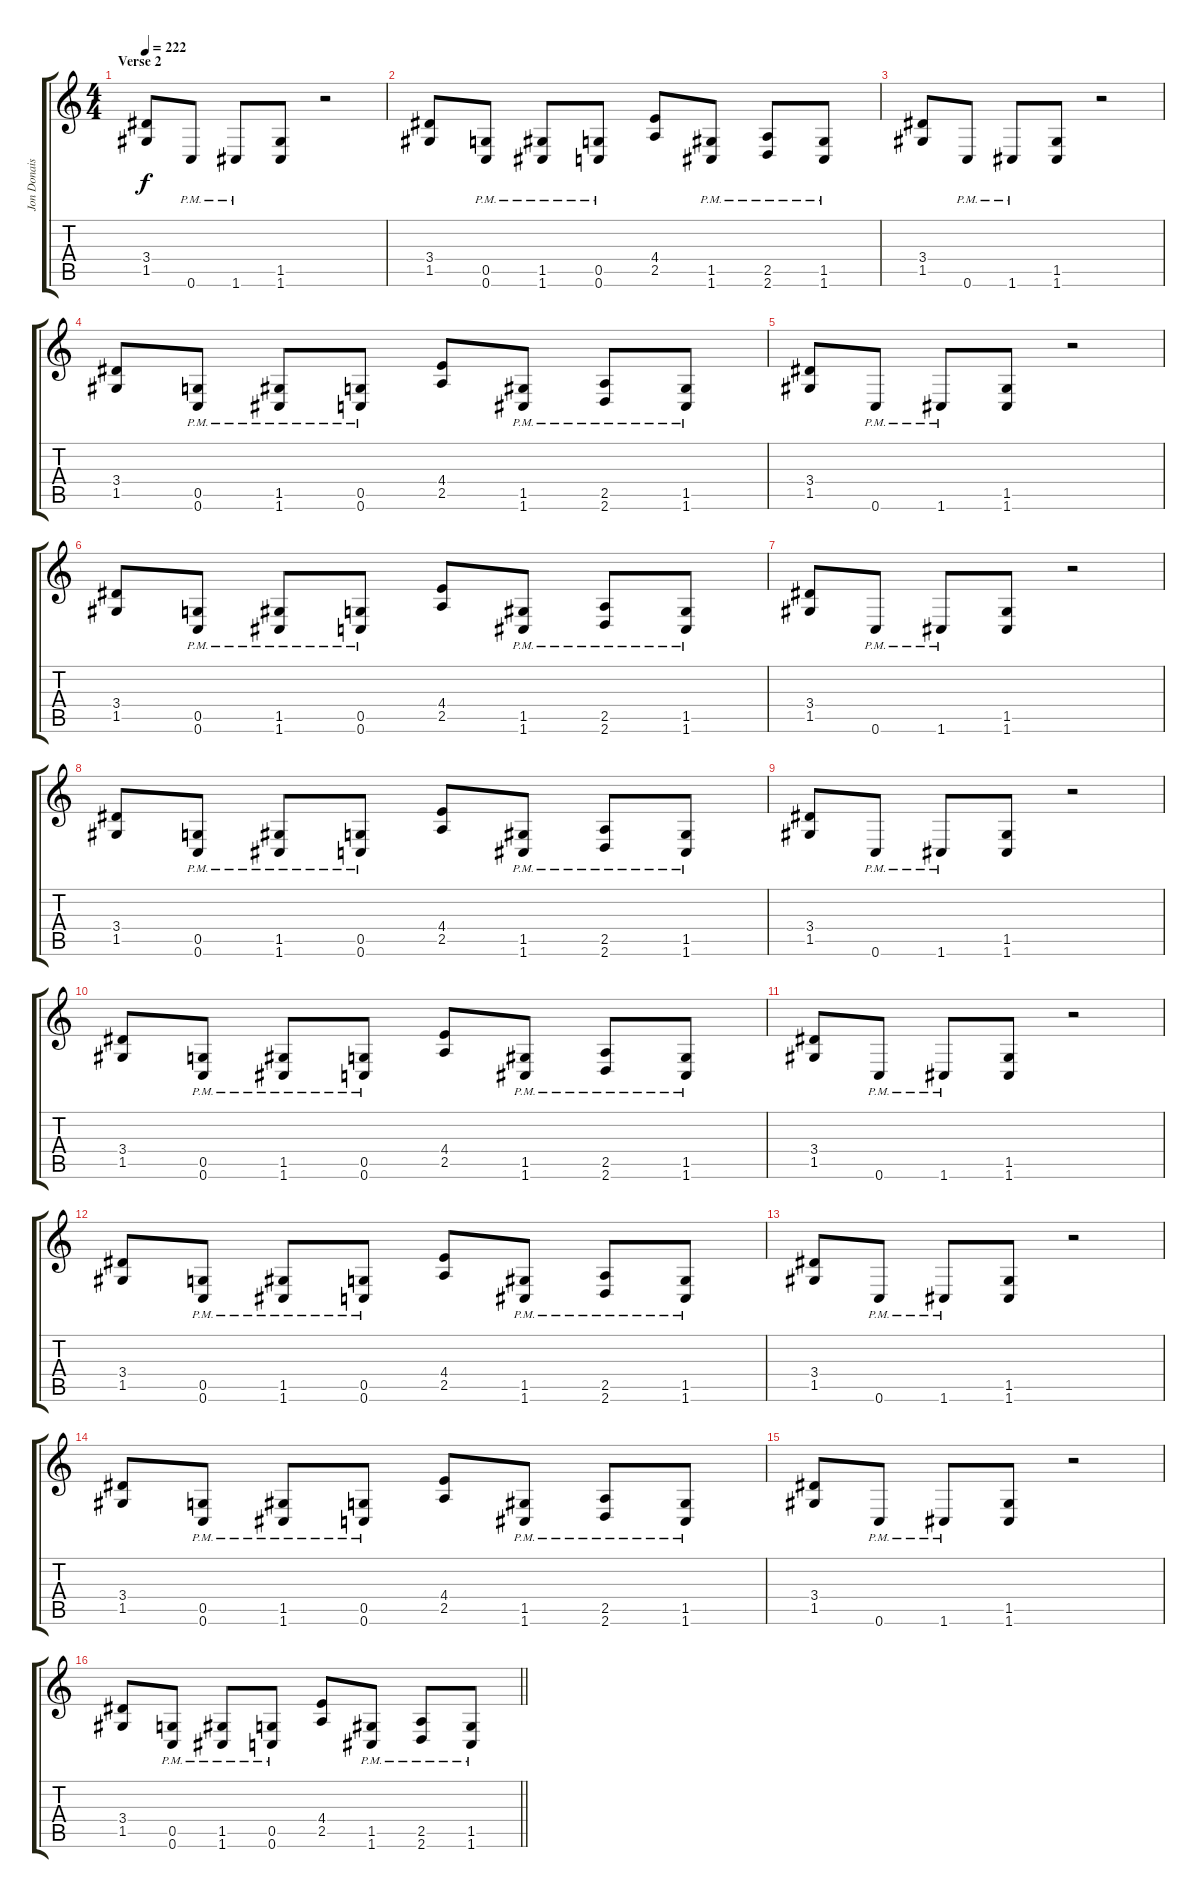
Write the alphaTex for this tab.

\track ("Jon Donais" "Jon Donais") {instrument distortionguitar}
\staff {score tabs}
\tuning (D4 A3 F3 C3 G2 C2) {hide}
\ts (4 4)
\section ("" "Verse 2")
\tempo 222
\clef g2
\ks c
(3.4 1.5).8{dy f} 0.6{pm}.8 1.6{pm}.8 (1.5 1.6).8 r.2 |
(3.4 1.5).8 (0.5{pm} 0.6{pm}).8 (1.5{pm} 1.6{pm}).8 (0.5{pm} 0.6{pm}).8 (4.4 2.5).8 (1.5{pm} 1.6{pm}).8 (2.5{pm} 2.6{pm}).8 (1.5{pm} 1.6{pm}).8 |
(3.4 1.5).8 0.6{pm}.8 1.6{pm}.8 (1.5 1.6).8 r.2 |
(3.4 1.5).8 (0.5{pm} 0.6{pm}).8 (1.5{pm} 1.6{pm}).8 (0.5{pm} 0.6{pm}).8 (4.4 2.5).8 (1.5{pm} 1.6{pm}).8 (2.5{pm} 2.6{pm}).8 (1.5{pm} 1.6{pm}).8 |
(3.4 1.5).8 0.6{pm}.8 1.6{pm}.8 (1.5 1.6).8 r.2 |
(3.4 1.5).8 (0.5{pm} 0.6{pm}).8 (1.5{pm} 1.6{pm}).8 (0.5{pm} 0.6{pm}).8 (4.4 2.5).8 (1.5{pm} 1.6{pm}).8 (2.5{pm} 2.6{pm}).8 (1.5{pm} 1.6{pm}).8 |
(3.4 1.5).8 0.6{pm}.8 1.6{pm}.8 (1.5 1.6).8 r.2 |
(3.4 1.5).8 (0.5{pm} 0.6{pm}).8 (1.5{pm} 1.6{pm}).8 (0.5{pm} 0.6{pm}).8 (4.4 2.5).8 (1.5{pm} 1.6{pm}).8 (2.5{pm} 2.6{pm}).8 (1.5{pm} 1.6{pm}).8 |
(3.4 1.5).8 0.6{pm}.8 1.6{pm}.8 (1.5 1.6).8 r.2 |
(3.4 1.5).8 (0.5{pm} 0.6{pm}).8 (1.5{pm} 1.6{pm}).8 (0.5{pm} 0.6{pm}).8 (4.4 2.5).8 (1.5{pm} 1.6{pm}).8 (2.5{pm} 2.6{pm}).8 (1.5{pm} 1.6{pm}).8 |
(3.4 1.5).8 0.6{pm}.8 1.6{pm}.8 (1.5 1.6).8 r.2 |
(3.4 1.5).8 (0.5{pm} 0.6{pm}).8 (1.5{pm} 1.6{pm}).8 (0.5{pm} 0.6{pm}).8 (4.4 2.5).8 (1.5{pm} 1.6{pm}).8 (2.5{pm} 2.6{pm}).8 (1.5{pm} 1.6{pm}).8 |
(3.4 1.5).8 0.6{pm}.8 1.6{pm}.8 (1.5 1.6).8 r.2 |
(3.4 1.5).8 (0.5{pm} 0.6{pm}).8 (1.5{pm} 1.6{pm}).8 (0.5{pm} 0.6{pm}).8 (4.4 2.5).8 (1.5{pm} 1.6{pm}).8 (2.5{pm} 2.6{pm}).8 (1.5{pm} 1.6{pm}).8 |
(3.4 1.5).8 0.6{pm}.8 1.6{pm}.8 (1.5 1.6).8 r.2 |
\barLineRight lightlight
(3.4 1.5).8 (0.5{pm} 0.6{pm}).8 (1.5{pm} 1.6{pm}).8 (0.5{pm} 0.6{pm}).8 (4.4 2.5).8 (1.5{pm} 1.6{pm}).8 (2.5{pm} 2.6{pm}).8 (1.5{pm} 1.6{pm}).8
